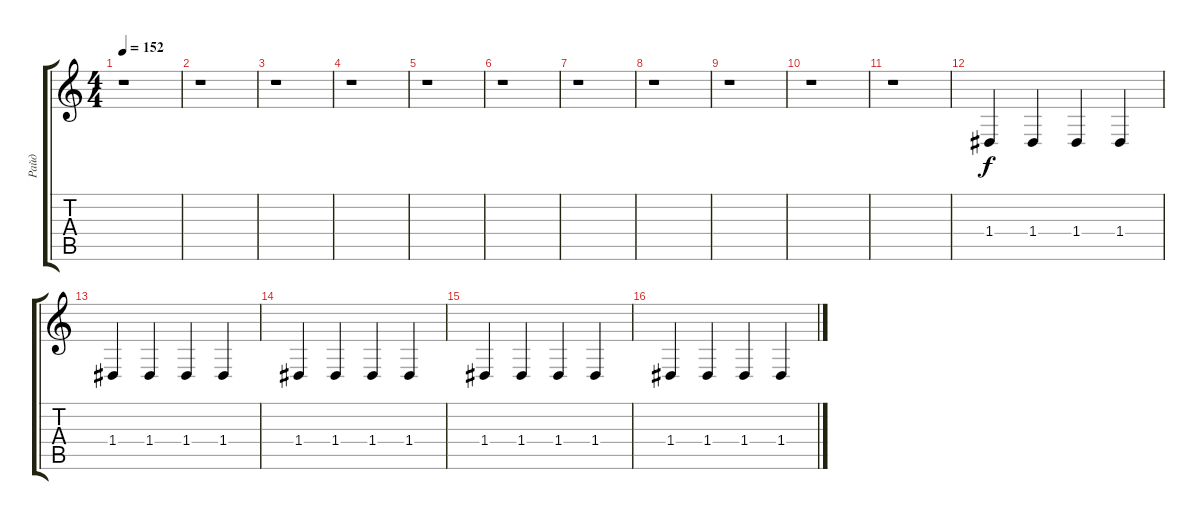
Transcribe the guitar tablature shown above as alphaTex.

\track ("Райд" "Райд") {instrument acousticgrandpiano}
\staff {score tabs}
\tuning (E4 B3 G3 D3 A2 E2) {hide}
\ts (4 4)
\tempo 152
\clef g2
\ks c
r.1{dy f} |
r.1 |
r.1 |
r.1 |
r.1 |
r.1 |
r.1 |
r.1 |
r.1 |
r.1 |
r.1 |
1.4.4 1.4.4 1.4.4 1.4.4 |
1.4.4 1.4.4 1.4.4 1.4.4 |
1.4.4 1.4.4 1.4.4 1.4.4 |
1.4.4 1.4.4 1.4.4 1.4.4 |
1.4.4 1.4.4 1.4.4 1.4.4
